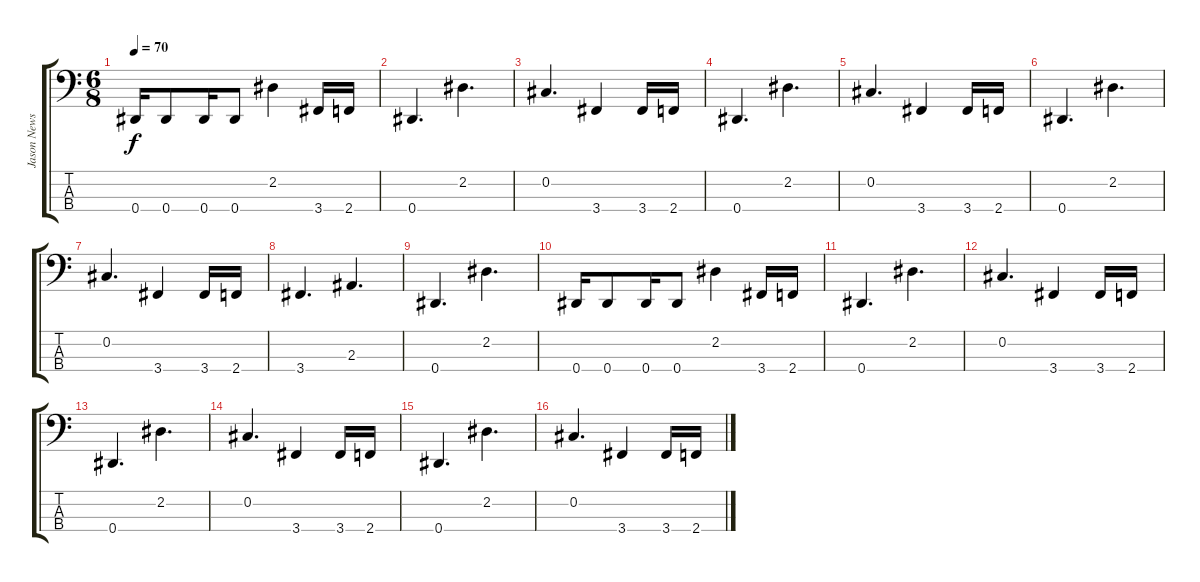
\track ("Jason Newsted" "Jason News") {instrument electricbasspick}
\staff {score tabs}
\tuning (Gb2 Db2 Ab1 Eb1) {hide}
\ts (6 8)
\tempo 70
\clef f4
\ks c
0.4.16{dy f} 0.4.8 0.4.16 0.4.8 2.2.4 3.4.16 2.4.16 |
0.4.4{d} 2.2.4{d} |
0.2.4{d} 3.4.4 3.4.16 2.4.16 |
0.4.4{d} 2.2.4{d} |
0.2.4{d} 3.4.4 3.4.16 2.4.16 |
0.4.4{d} 2.2.4{d} |
0.2.4{d} 3.4.4 3.4.16 2.4.16 |
3.4.4{d} 2.3.4{d} |
0.4.4{d} 2.2.4{d} |
0.4.16 0.4.8 0.4.16 0.4.8 2.2.4 3.4.16 2.4.16 |
0.4.4{d} 2.2.4{d} |
0.2.4{d} 3.4.4 3.4.16 2.4.16 |
0.4.4{d} 2.2.4{d} |
0.2.4{d} 3.4.4 3.4.16 2.4.16 |
0.4.4{d} 2.2.4{d} |
0.2.4{d} 3.4.4 3.4.16 2.4.16
